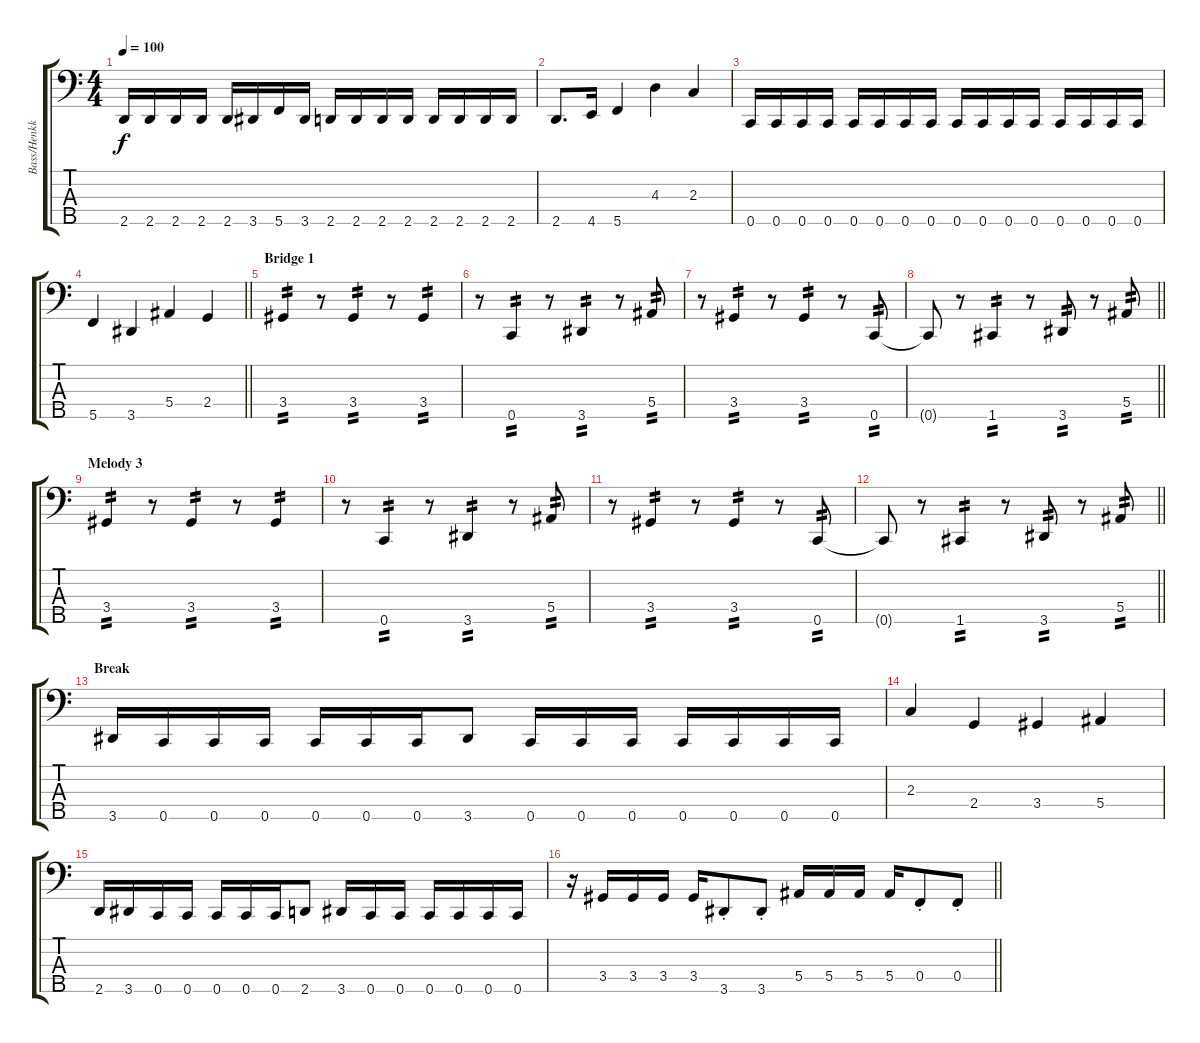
\track ("Bass/Henkka" "Bass/Henkk") {instrument electricbasspick}
\staff {score tabs}
\tuning (Ab2 Eb2 Bb1 F1 C1) {hide}
\ts (4 4)
\tempo 100
\clef f4
\ks c
2.5.16{dy f} 2.5.16 2.5.16 2.5.16 2.5.16 3.5.16 5.5.16 3.5.16 2.5.16 2.5.16 2.5.16 2.5.16 2.5.16 2.5.16 2.5.16 2.5.16 |
2.5.8{d} 4.5.16 5.5.4 4.3.4 2.3.4 |
0.5.16 0.5.16 0.5.16 0.5.16 0.5.16 0.5.16 0.5.16 0.5.16 0.5.16 0.5.16 0.5.16 0.5.16 0.5.16 0.5.16 0.5.16 0.5.16 |
\barLineRight lightlight
5.5.4 3.5.4 5.4.4 2.4.4 |
\section ("" "Bridge 1")
3.4.4{tp 2} r.8 3.4.4{tp 2} r.8 3.4.4{tp 2} |
r.8 0.5.4{tp 2} r.8 3.5.4{tp 2} r.8 5.4.8{tp 2} |
r.8 3.4.4{tp 2} r.8 3.4.4{tp 2} r.8 0.5.8{tp 2} |
\barLineRight lightlight
0.5{t}.8 r.8 1.5.4{tp 2} r.8 3.5.8{tp 2} r.8 5.4.8{tp 2} |
\section ("" "Melody 3")
3.4.4{tp 2} r.8 3.4.4{tp 2} r.8 3.4.4{tp 2} |
r.8 0.5.4{tp 2} r.8 3.5.4{tp 2} r.8 5.4.8{tp 2} |
r.8 3.4.4{tp 2} r.8 3.4.4{tp 2} r.8 0.5.8{tp 2} |
\barLineRight lightlight
0.5{t}.8 r.8 1.5.4{tp 2} r.8 3.5.8{tp 2} r.8 5.4.8{tp 2} |
\section ("" "Break")
3.5.16 0.5.16 0.5.16 0.5.16 0.5.16 0.5.16 0.5.16 3.5.8 0.5.16 0.5.16 0.5.16 0.5.16 0.5.16 0.5.16 0.5.16 |
2.3.4 2.4.4 3.4.4 5.4.4 |
2.5.16 3.5.16 0.5.16 0.5.16 0.5.16 0.5.16 0.5.16 2.5.8 3.5.16 0.5.16 0.5.16 0.5.16 0.5.16 0.5.16 0.5.16 |
\barLineRight lightlight
r.16 3.4.16 3.4.16 3.4.16 3.4.16 3.5{st}.8 3.5{st}.8 5.4.16 5.4.16 5.4.16 5.4.16 0.4{st}.8 0.4{st}.8
